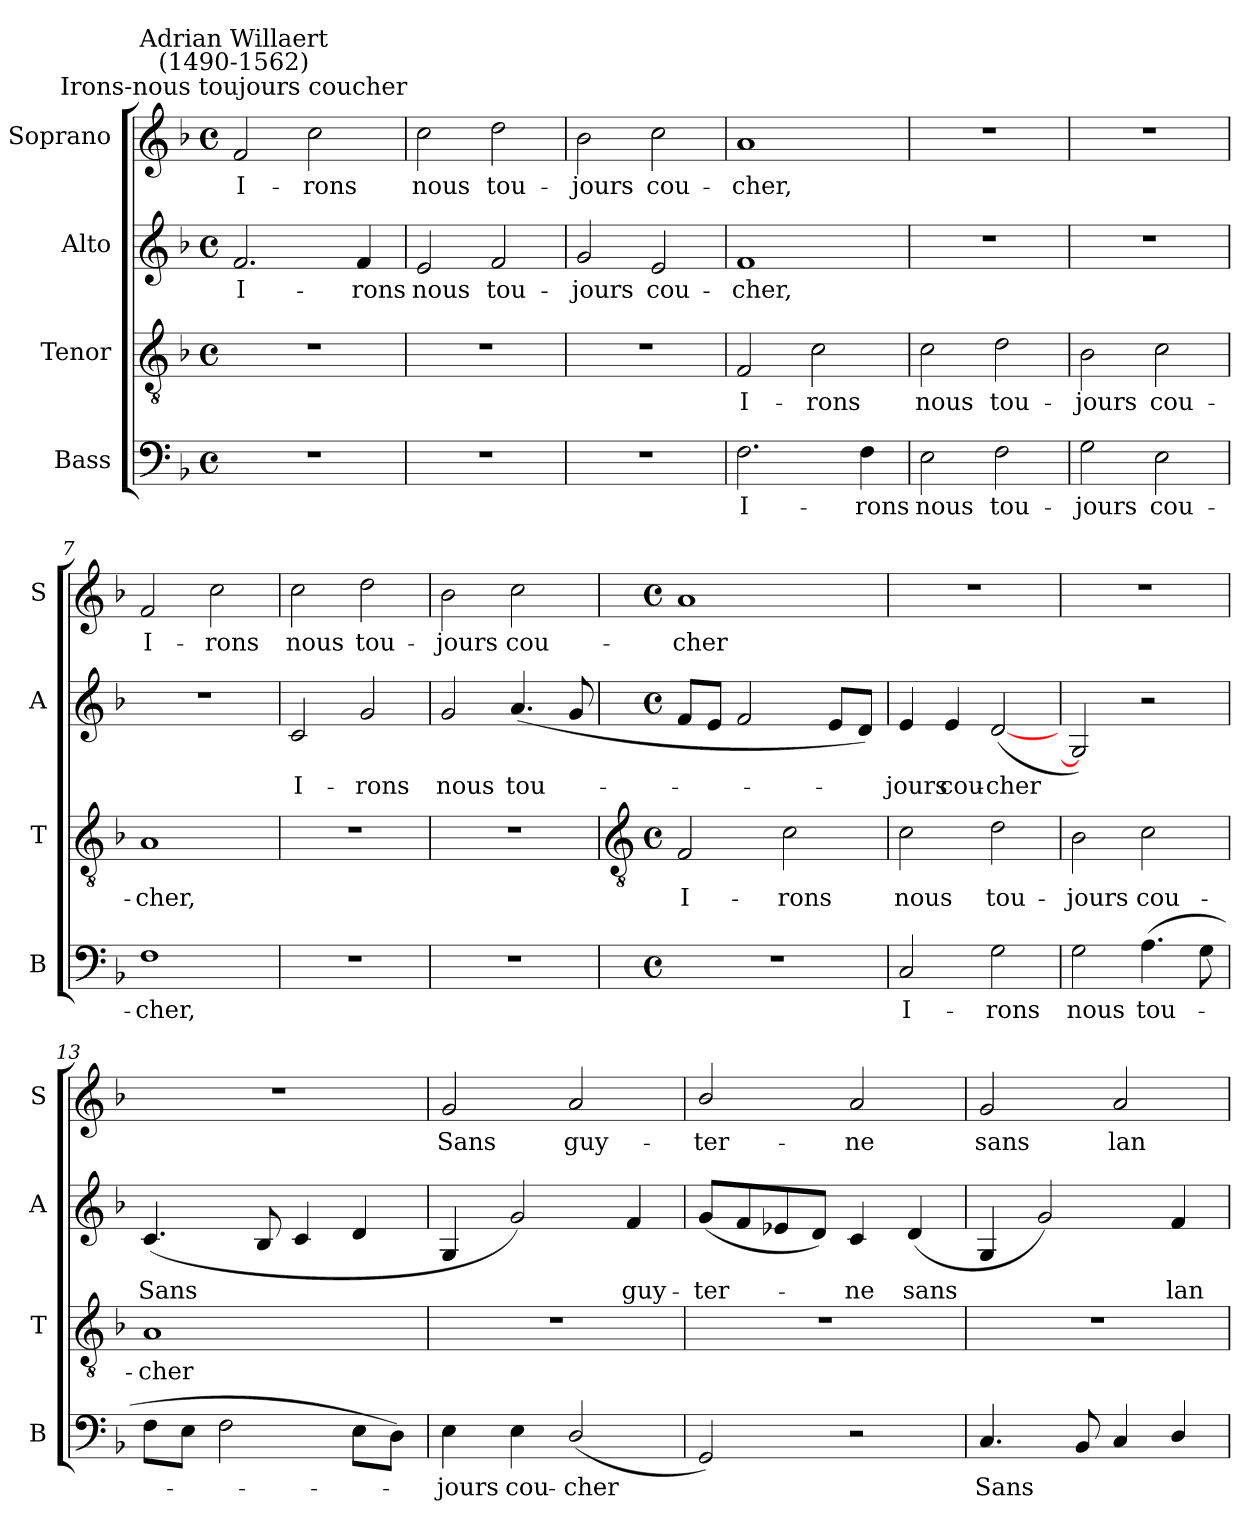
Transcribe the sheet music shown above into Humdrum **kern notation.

**kern	**text	**kern	**text	**kern	**text	**kern	**text
*part4	*part4	*part3	*part3	*part2	*part2	*part1	*part1
*staff4	*staff4	*staff3	*staff3	*staff2	*staff2	*staff1	*staff1
*I"Bass	*	*I"Tenor	*	*I"Alto	*	*I"Soprano	*
*I'B	*	*I'T	*	*I'A	*	*I'S	*
*clefF4	*	*clefGv2	*	*clefG2	*	*clefG2	*
*k[b-]	*	*k[b-]	*	*k[b-]	*	*k[b-]	*
*F:	*	*F:	*	*F:	*	*F:	*
*M4/4	*	*M4/4	*	*M4/4	*	*M4/4	*
*met(c)	*	*met(c)	*	*met(c)	*	*met(c)	*
=1	=1	=1	=1	=1	=1	=1	=1
!	!	!	!	!	!	!LO:TX:a:cj:t=Irons-nous toujours coucher	!
!	!	!	!	!	!	!LO:TX:a:cj:t=Adrian Willaert\n(1490-1562)	!
!	!	!	!	!	!LO:LY:b	!	!LO:LY:b
1r	.	1r	.	2.f	I-	2f	I-
!	!	!	!	!	!	!	!LO:LY:b
.	.	.	.	.	.	2cc	-rons
!	!	!	!	!	!LO:LY:b	!	!
.	.	.	.	4f	-rons	.	.
=2	=2	=2	=2	=2	=2	=2	=2
!	!	!	!	!	!LO:LY:b	!	!LO:LY:b
1r	.	1r	.	2e	nous	2cc	nous
!	!	!	!	!	!LO:LY:b	!	!LO:LY:b
.	.	.	.	2f	tou-	2dd	tou-
=3	=3	=3	=3	=3	=3	=3	=3
!	!	!	!	!	!LO:LY:b	!	!LO:LY:b
1r	.	1r	.	2g	-jours	2b-	-jours
!	!	!	!	!	!LO:LY:b	!	!LO:LY:b
.	.	.	.	2e	cou-	2cc	cou-
=4	=4	=4	=4	=4	=4	=4	=4
!	!LO:LY:b	!	!LO:LY:b	!	!LO:LY:b	!	!LO:LY:b
2.F	I-	2F	I-	1f	-cher,	1a	-cher,
!	!	!	!LO:LY:b	!	!	!	!
.	.	2c	-rons	.	.	.	.
!	!LO:LY:b	!	!	!	!	!	!
4F	-rons	.	.	.	.	.	.
=5	=5	=5	=5	=5	=5	=5	=5
!	!LO:LY:b	!	!LO:LY:b	!	!	!	!
2E	nous	2c	nous	1r	.	1r	.
!	!LO:LY:b	!	!LO:LY:b	!	!	!	!
2F	tou-	2d	tou-	.	.	.	.
=6	=6	=6	=6	=6	=6	=6	=6
!	!LO:LY:b	!	!LO:LY:b	!	!	!	!
2G	-jours	2B-	-jours	1r	.	1r	.
!	!LO:LY:b	!	!LO:LY:b	!	!	!	!
2E	cou-	2c	cou-	.	.	.	.
=7	=7	=7	=7	=7	=7	=7	=7
!	!LO:LY:b	!	!LO:LY:b	!	!	!	!LO:LY:b
1F	-cher,	1A	-cher,	1r	.	2f	I-
!	!	!	!	!	!	!	!LO:LY:b
.	.	.	.	.	.	2cc	-rons
=8	=8	=8	=8	=8	=8	=8	=8
!	!	!	!	!	!LO:LY:b	!	!LO:LY:b
1r	.	1r	.	2c	I-	2cc	nous
!	!	!	!	!	!LO:LY:b	!	!LO:LY:b
.	.	.	.	2g	-rons	2dd	tou-
=9	=9	=9	=9	=9	=9	=9	=9
!	!	!	!	!	!LO:LY:b	!	!LO:LY:b
1r	.	1r	.	2g	nous	2b-	-jours
!	!	!	!	!	!LO:LY:b	!	!LO:LY:b
.	.	.	.	(<4.a	tou-	2cc	cou-
.	.	.	.	8g	.	.	.
!!LO:LB:g=z
=10	=10	=10	=10	=10	=10	=10	=10
*	*	*clefGv2	*	*	*	*	*
*M4/4	*	*M4/4	*	*M4/4	*	*M4/4	*
*met(c)	*	*met(c)	*	*met(c)	*	*met(c)	*
!	!	!	!LO:LY:b	!	!	!	!LO:LY:b
1r	.	2F	I-	8fL	.	1a	-cher
.	.	.	.	8eJ	.	.	.
.	.	.	.	2f	.	.	.
!	!	!	!LO:LY:b	!	!	!	!
.	.	2c	-rons	.	.	.	.
.	.	.	.	8eL	.	.	.
.	.	.	.	8dJ)	.	.	.
=11	=11	=11	=11	=11	=11	=11	=11
!	!LO:LY:b	!	!LO:LY:b	!	!LO:LY:b	!	!
2C	I-	2c	nous	4e	jours	1r	.
!	!	!	!	!	!LO:LY:b	!	!
.	.	.	.	4e	cou-	.	.
!	!LO:LY:b	!	!LO:LY:b	!	!LO:LY:b	!	!
2G	-rons	2d	tou-	(<[2d	-cher	.	.
=12	=12	=12	=12	=12	=12	=12	=12
!	!LO:LY:b	!	!LO:LY:b	!	!	!	!
2G	nous	2B-	-jours	2G])	.	1r	.
!	!LO:LY:b	!	!LO:LY:b	!	!	!	!
(>4.A	tou-	2c	cou-	2r	.	.	.
8G	.	.	.	.	.	.	.
=13	=13	=13	=13	=13	=13	=13	=13
!	!	!	!LO:LY:b	!	!LO:LY:b	!	!
8FL	.	1A	-cher	(<4.c	Sans	1r	.
8EJ	.	.	.	.	.	.	.
2F	.	.	.	.	.	.	.
.	.	.	.	8B-	.	.	.
.	.	.	.	4c	.	.	.
8EL	.	.	.	4d	.	.	.
8DJ)	.	.	.	.	.	.	.
=14	=14	=14	=14	=14	=14	=14	=14
!	!LO:LY:b	!	!	!	!	!	!LO:LY:b
4E	-jours	1r	.	4G	.	2g	Sans
!	!LO:LY:b	!	!	!	!	!	!
4E	cou-	.	.	2g)	.	.	.
!	!LO:LY:b	!	!	!	!	!	!LO:LY:b
(<2D/	-cher	.	.	.	.	2a	guy-
!	!	!	!	!	!LO:LY:b	!	!
.	.	.	.	4f	guy-	.	.
=15	=15	=15	=15	=15	=15	=15	=15
!	!	!	!	!	!LO:LY:b	!	!LO:LY:b
2GG)	.	1r	.	(<8gL	-ter-	2b-/	-ter-
.	.	.	.	8f	.	.	.
.	.	.	.	8e-X	.	.	.
.	.	.	.	8dJ)	.	.	.
!	!	!	!	!	!LO:LY:b	!	!LO:LY:b
2r	.	.	.	4c	ne	2a	-ne
!	!	!	!	!	!LO:LY:b	!	!
.	.	.	.	(<4d	sans	.	.
=16	=16	=16	=16	=16	=16	=16	=16
!	!LO:LY:b	!	!	!	!	!	!LO:LY:b
4.C	Sans	1r	.	4G	.	2g	sans
.	.	.	.	2g)	.	.	.
8BB-	.	.	.	.	.	.	.
!	!	!	!	!	!	!	!LO:LY:b
4C	.	.	.	.	.	2a	lan-
!	!	!	!	!	!LO:LY:b	!	!
4D/	.	.	.	4f	lan-	.	.
=	=	=	=	=	=	=	=
*-	*-	*-	*-	*-	*-	*-	*-
